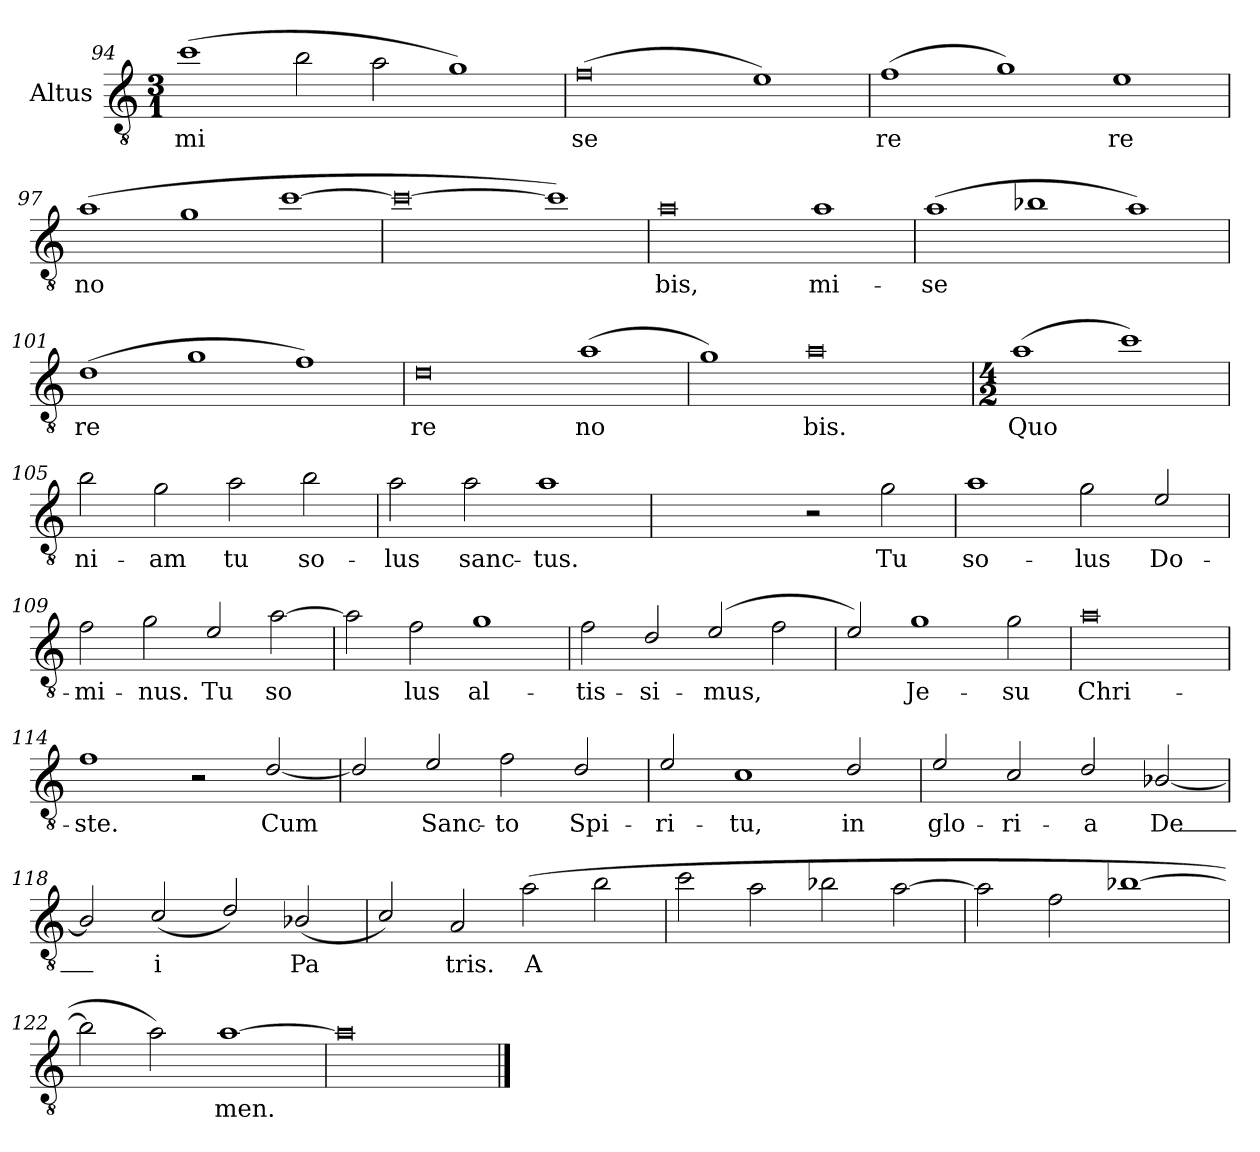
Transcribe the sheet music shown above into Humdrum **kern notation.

**kern	**text
*part1	*part1
*staff1	*staff1
*I"Altus	*
*I'A	*
*clefGv2	*
*ITrd4c7	*
*k[b-]	*
*M3/1	*
=94	=94
!	!LO:LY:b
(1f	mi
2e\	.
2d\	.
1c)	.
!!LO:LB:g=z
=95	=95
!	!LO:LY:b
(0B-	se
1A)	.
=96	=96
!	!LO:LY:b
(1B-	re
1c)	.
!	!LO:LY:b
1A	re
!!LO:LB:g=z
=97	=97
!	!LO:LY:b
(1d	no
1c	.
[1f	.
=98	=98
0f_	.
1f])	.
=99	=99
!	!LO:LY:b
0d	bis,
!	!LO:LY:b
1d	mi-
=100	=100
!	!LO:LY:b
(1d	se
1e-X	.
1d)	.
!!LO:LB:g=z
=101	=101
!	!LO:LY:b
(1G	re
1c	.
1B-)	.
=102	=102
!	!LO:LY:b
0G	re
!	!LO:LY:b
(1d	no
=103	=103
1c)	.
!	!LO:LY:b
0d	bis.
!!LO:LB:g=z
=104	=104
*M4/2	*
!	!LO:LY:b
(1d	Quo
1f)	.
=105	=105
!	!LO:LY:b
2e\	ni-
!	!LO:LY:b
2c\	am
!	!LO:LY:b
2d\	tu
!	!LO:LY:b
2e\	so-
=106	=106
!	!LO:LY:b
2d\	lus
!	!LO:LY:b
2d\	sanc-
!	!LO:LY:b
1d	tus.
=107	=107
2ryy	.
2ryy	.
2r	.
!	!LO:LY:b
2c\	Tu
=108	=108
!	!LO:LY:b
1d	so-
!	!LO:LY:b
2c\	lus
!	!LO:LY:b
2A/	Do-
!!LO:LB:g=z
=109	=109
!	!LO:LY:b
2B-\	mi-
!	!LO:LY:b
2c\	nus.
!	!LO:LY:b
2A/	Tu
!	!LO:LY:b
[2d\	so
=110	=110
2d\]	.
!	!LO:LY:b
2B-\	lus
!	!LO:LY:b
1c	al-
=111	=111
!	!LO:LY:b
2B-\	tis-
!	!LO:LY:b
2G/	si-
!	!LO:LY:b
(2A/	mus,
2B-\	.
=112	=112
2A/)	.
!	!LO:LY:b
1c	Je-
!	!LO:LY:b
2c\	su
!!LO:LB:g=z
=113	=113
!	!LO:LY:b
0d	Chri-
=114	=114
!	!LO:LY:b
1B-	ste.
2r	.
!	!LO:LY:b
[2G/	Cum
=115	=115
2G/]	.
!	!LO:LY:b
2A/	Sanc-
!	!LO:LY:b
2B-\	to
!	!LO:LY:b
2G/	Spi-
=116	=116
!	!LO:LY:b
2A/	ri-
!	!LO:LY:b
1F	tu,
!	!LO:LY:b
2G/	in
=117	=117
!	!LO:LY:b
2A/	glo-
!	!LO:LY:b
2F/	ri-
!	!LO:LY:b
2G/	a
!	!LO:LY:b
[2E-X/	De_-
!!LO:PB:g=z
=118	=118
!	!LO:LY:b
2E-/]	_-
!	!LO:LY:b
(2F/	i
2G/)	.
!	!LO:LY:b
(2E-X/	Pa
=119	=119
2F/)	.
!	!LO:LY:b
2D/	tris.
!	!LO:LY:b
(2d\	A
2e\	.
=120	=120
2f\	.
2d\	.
2e-X\	.
[2d\	.
=121	=121
2d\]	.
2B-\	.
[1e-X	.
=122	=122
2e-\]	.
2d\)	.
!	!LO:LY:b
[1d	men.
!!LO:LB:g=z
=123	=123
0d]	.
==	==
*-	*-
